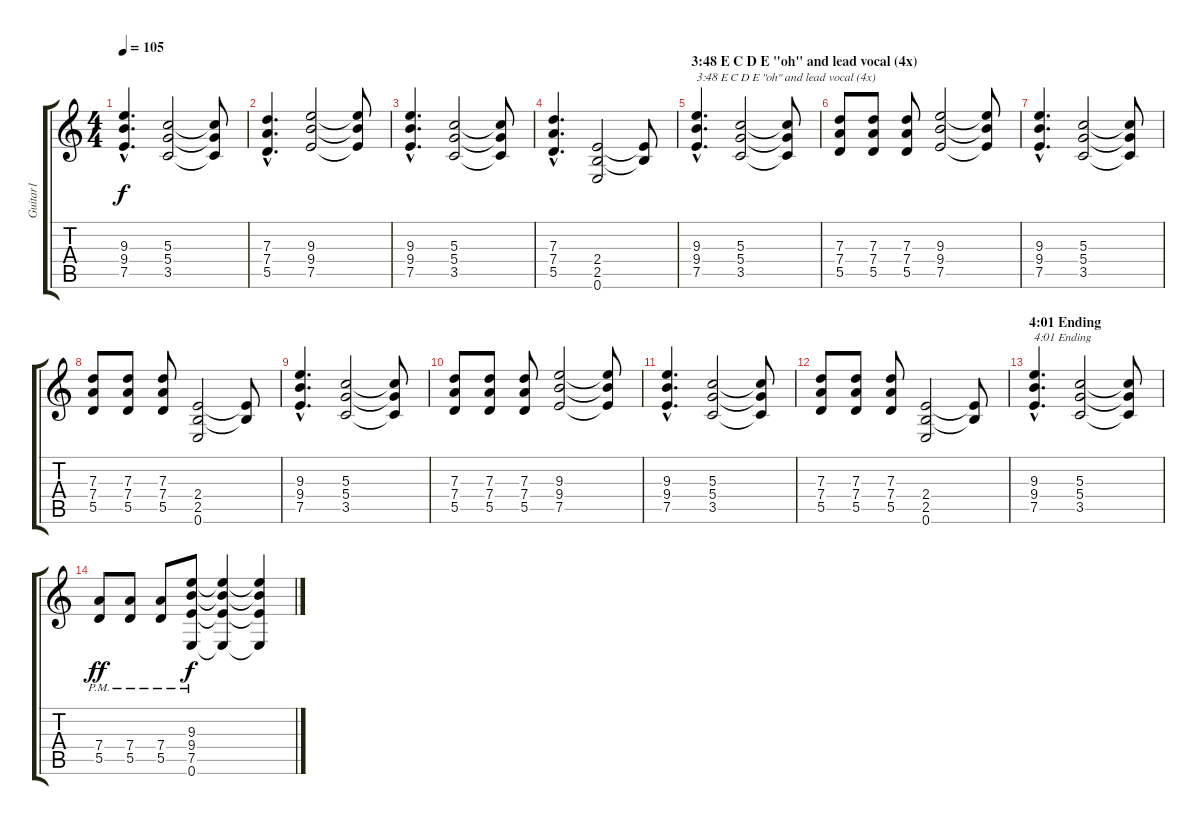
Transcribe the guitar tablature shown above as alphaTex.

\track ("Guitar1" "Guitar1") {instrument acousticguitarsteel}
\staff {score tabs}
\tuning (E4 B3 G3 D3 A2 E2) {hide}
\ts (4 4)
\tempo 105
\clef g2
\ks c
(9.3{hac} 9.4{hac} 7.5{hac}).4{d dy f} (5.3 5.4 3.5).2 (5.3{t} 5.4{t} 3.5{t}).8 |
(7.3{hac} 7.4{hac} 5.5{hac}).4{d} (9.3 9.4 7.5).2 (9.3{t} 9.4{t} 7.5{t}).8 |
(9.3{hac} 9.4{hac} 7.5{hac}).4{d} (5.3 5.4 3.5).2 (5.3{t} 5.4{t} 3.5{t}).8 |
(7.3{hac} 7.4{hac} 5.5{hac}).4{d} (2.4 2.5 0.6).2 (2.4{t} 2.5{t}).8 |
\section ("" "3:48 E C D E \"oh\" and lead vocal (4x) ")
(9.3{hac} 9.4{hac} 7.5{hac}).4{d txt "3:48 E C D E \"oh\" and lead vocal (4x) "} (5.3 5.4 3.5).2 (5.3{t} 5.4{t} 3.5{t}).8 |
(7.3 7.4 5.5).8 (7.3 7.4 5.5).8 (7.3 7.4 5.5).8 (9.3 9.4 7.5).2 (9.3{t} 9.4{t} 7.5{t}).8 |
(9.3{hac} 9.4{hac} 7.5{hac}).4{d} (5.3 5.4 3.5).2 (5.3{t} 5.4{t} 3.5{t}).8 |
(7.3 7.4 5.5).8 (7.3 7.4 5.5).8 (7.3 7.4 5.5).8 (2.4 2.5 0.6).2 (2.4{t} 2.5{t}).8 |
(9.3{hac} 9.4{hac} 7.5{hac}).4{d} (5.3 5.4 3.5).2 (5.3{t} 5.4{t} 3.5{t}).8 |
(7.3 7.4 5.5).8 (7.3 7.4 5.5).8 (7.3 7.4 5.5).8 (9.3 9.4 7.5).2 (9.3{t} 9.4{t} 7.5{t}).8 |
(9.3{hac} 9.4{hac} 7.5{hac}).4{d} (5.3 5.4 3.5).2 (5.3{t} 5.4{t} 3.5{t}).8 |
(7.3 7.4 5.5).8 (7.3 7.4 5.5).8 (7.3 7.4 5.5).8 (2.4 2.5 0.6).2 (2.4{t} 2.5{t}).8 |
\section ("" "4:01 Ending")
(9.3{hac} 9.4{hac} 7.5{hac}).4{d txt "4:01 Ending"} (5.3 5.4 3.5).2 (5.3{t} 5.4{t} 3.5{t}).8 |
(7.4{pm} 5.5{pm}).8{dy ff} (7.4{pm} 5.5{pm}).8 (7.4{pm} 5.5{pm}).8 (9.3 9.4 7.5{pm} 0.6).8{dy f} (9.3{t} 9.4{t} 7.5{t} 0.6{t}).4{volume 5} (9.3{t} 9.4{t} 7.5{t} 0.6{t}).4
